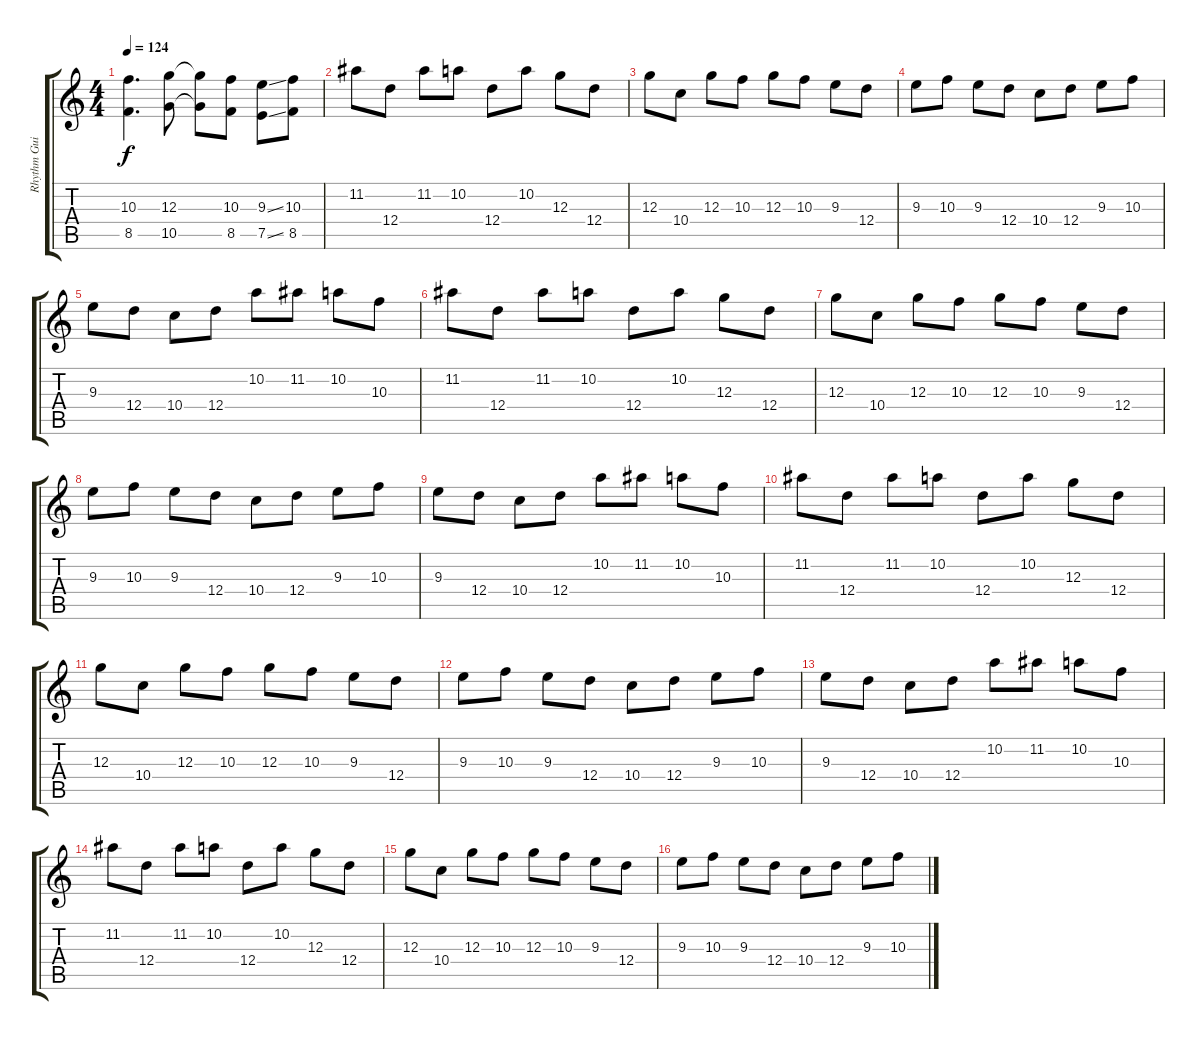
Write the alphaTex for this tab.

\track ("Rhythm Guitar II" "Rhythm Gui") {instrument overdrivenguitar}
\staff {score tabs}
\tuning (E4 B3 G3 D3 A2 D2) {hide}
\ts (4 4)
\tempo 124
\clef g2
\ks c
(10.3 8.5).4{d dy f} (12.3 10.5).8 (12.3{t} 10.5{t}).8 (10.3 8.5).8 (9.3{ss} 7.5{ss}).8 (10.3 8.5).8 |
11.2.8{balance 8} 12.4.8 11.2.8 10.2.8 12.4.8 10.2.8 12.3.8 12.4.8 |
12.3.8 10.4.8 12.3.8 10.3.8 12.3.8 10.3.8 9.3.8 12.4.8 |
9.3.8 10.3.8 9.3.8 12.4.8 10.4.8 12.4.8 9.3.8 10.3.8 |
9.3.8 12.4.8 10.4.8 12.4.8 10.2.8 11.2.8 10.2.8 10.3.8 |
11.2.8 12.4.8 11.2.8 10.2.8 12.4.8 10.2.8 12.3.8 12.4.8 |
12.3.8 10.4.8 12.3.8 10.3.8 12.3.8 10.3.8 9.3.8 12.4.8 |
9.3.8 10.3.8 9.3.8 12.4.8 10.4.8 12.4.8 9.3.8 10.3.8 |
9.3.8 12.4.8 10.4.8 12.4.8 10.2.8 11.2.8 10.2.8 10.3.8 |
11.2.8 12.4.8 11.2.8 10.2.8 12.4.8 10.2.8 12.3.8 12.4.8 |
12.3.8 10.4.8 12.3.8 10.3.8 12.3.8 10.3.8 9.3.8 12.4.8 |
9.3.8 10.3.8 9.3.8 12.4.8 10.4.8 12.4.8 9.3.8 10.3.8 |
9.3.8 12.4.8 10.4.8 12.4.8 10.2.8 11.2.8 10.2.8 10.3.8 |
11.2.8 12.4.8 11.2.8 10.2.8 12.4.8 10.2.8 12.3.8 12.4.8 |
12.3.8 10.4.8 12.3.8 10.3.8 12.3.8 10.3.8 9.3.8 12.4.8 |
9.3.8 10.3.8 9.3.8 12.4.8 10.4.8 12.4.8 9.3.8 10.3.8
